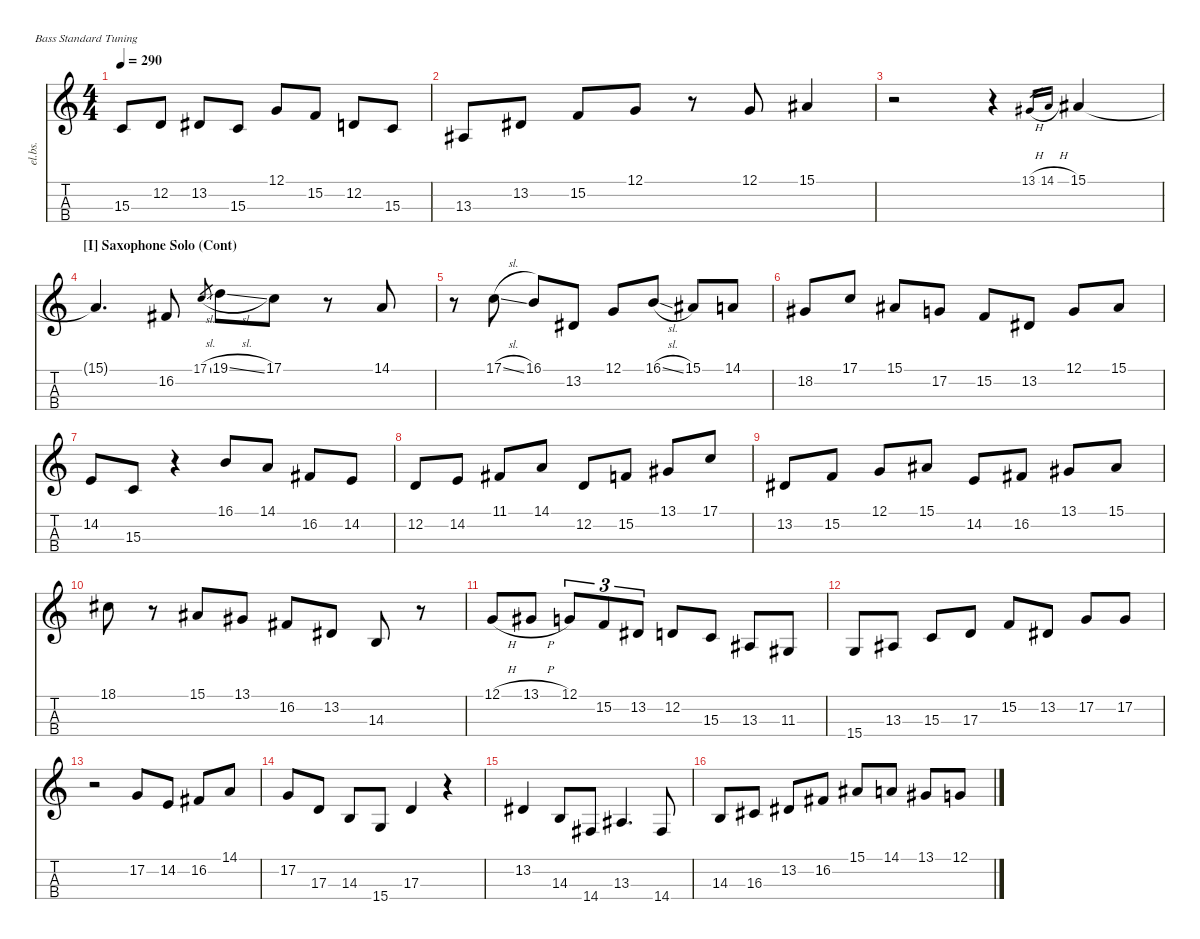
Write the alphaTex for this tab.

\defaultSystemsLayout 4
\hideDynamics
\bracketExtendMode nobrackets
\otherSystemsTrackNameOrientation horizontal
\track ("Electric Bass" "el.bs.") {instrument electricbassfinger}
\staff {score tabs}
\tuning (G2 D2 A1 E1)
\ts (4 4)
\tempo 290
\clef g2
\ks c
15.3.8{dy mf} 12.2.8 13.2.8 15.3.8 12.1.8 15.2.8 12.2.8 15.3.8 |
13.3.8 13.2.8 15.2.8 12.1.8 r.8 12.1.8 15.1.4 |
r.2 r.4 13.1{h}.16{gr} 14.1{h}.16{gr} 15.1.4 |
\section ("I" "Saxophone Solo (Cont)")
15.1{t}.4{d} 16.2.8 17.1{sl}.8{gr} 19.1{sl}.8 17.1.8 r.8 14.1.8 |
r.8 17.1{sl}.8 16.1.8 13.2.8 12.1.8 16.1{sl}.8 15.1.8 14.1.8 |
18.2.8 17.1.8 15.1.8 17.2.8 15.2.8 13.2.8 12.1.8 15.1.8 |
14.2.8 15.3.8 r.4 16.1.8 14.1.8 16.2.8 14.2.8 |
12.2.8 14.2.8 11.1.8 14.1.8 12.2.8 15.2.8 13.1.8 17.1.8 |
13.2.8 15.2.8 12.1.8 15.1.8 14.2.8 16.2.8 13.1.8 15.1.8 |
18.1.8 r.8 15.1.8 13.1.8 16.2.8 13.2.8 14.3.8 r.8 |
12.1{h}.8 13.1{h}.8 12.1.8{tu (3 2)} 15.2.8{tu (3 2)} 13.2.8{tu (3 2)} 12.2.8 15.3.8 13.3.8 11.3.8 |
15.4.8 13.3.8 15.3.8 17.3.8 15.2.8 13.2.8 17.2.8 17.2.8 |
r.2 17.2.8 14.2.8 16.2.8 14.1.8 |
17.2.8 17.3.8 14.3.8 15.4.8 17.3.4 r.4 |
13.2.4 14.3.8 14.4.8 13.3.4{d} 14.4.8 |
14.3.8 16.3.8 13.2.8 16.2.8 15.1.8 14.1.8 13.1.8 12.1.8
